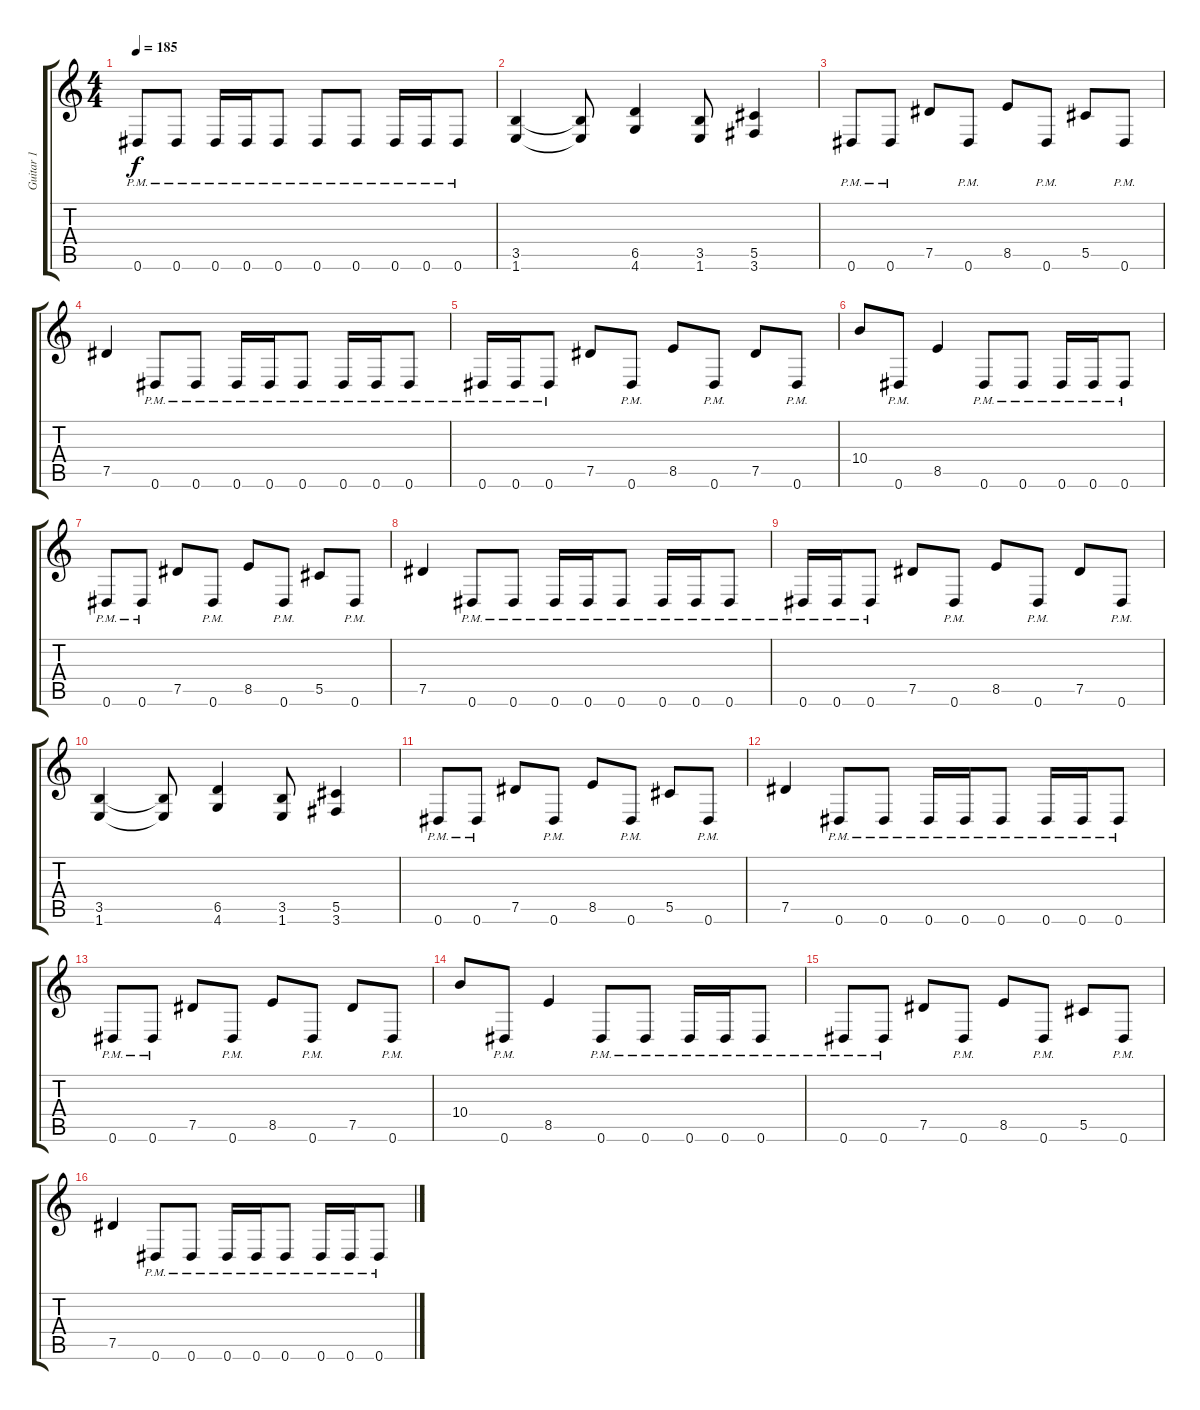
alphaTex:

\track ("Guitar 1" "Guitar 1") {instrument distortionguitar}
\staff {score tabs}
\tuning (Eb4 Bb3 Gb3 Db3 Ab2 Eb2) {hide}
\ts (4 4)
\tempo 185
\clef g2
\ks c
0.6{pm}.8{dy f} 0.6{pm}.8 0.6{pm}.16 0.6{pm}.16 0.6{pm}.8 0.6{pm}.8 0.6{pm}.8 0.6{pm}.16 0.6{pm}.16 0.6{pm}.8 |
(3.5 1.6).4 (3.5{t} 1.6{t}).8 (6.5 4.6).4 (3.5 1.6).8 (5.5 3.6).4 |
0.6{pm}.8 0.6{pm}.8 7.5.8 0.6{pm}.8 8.5.8 0.6{pm}.8 5.5.8 0.6{pm}.8 |
7.5.4 0.6{pm}.8 0.6{pm}.8 0.6{pm}.16 0.6{pm}.16 0.6{pm}.8 0.6{pm}.16 0.6{pm}.16 0.6{pm}.8 |
0.6{pm}.16 0.6{pm}.16 0.6{pm}.8 7.5.8 0.6{pm}.8 8.5.8 0.6{pm}.8 7.5.8 0.6{pm}.8 |
10.4.8 0.6{pm}.8 8.5.4 0.6{pm}.8 0.6{pm}.8 0.6{pm}.16 0.6{pm}.16 0.6{pm}.8 |
0.6{pm}.8 0.6{pm}.8 7.5.8 0.6{pm}.8 8.5.8 0.6{pm}.8 5.5.8 0.6{pm}.8 |
7.5.4 0.6{pm}.8 0.6{pm}.8 0.6{pm}.16 0.6{pm}.16 0.6{pm}.8 0.6{pm}.16 0.6{pm}.16 0.6{pm}.8 |
0.6{pm}.16 0.6{pm}.16 0.6{pm}.8 7.5.8 0.6{pm}.8 8.5.8 0.6{pm}.8 7.5.8 0.6{pm}.8 |
(3.5 1.6).4 (3.5{t} 1.6{t}).8 (6.5 4.6).4 (3.5 1.6).8 (5.5 3.6).4 |
0.6{pm}.8 0.6{pm}.8 7.5.8 0.6{pm}.8 8.5.8 0.6{pm}.8 5.5.8 0.6{pm}.8 |
7.5.4 0.6{pm}.8 0.6{pm}.8 0.6{pm}.16 0.6{pm}.16 0.6{pm}.8 0.6{pm}.16 0.6{pm}.16 0.6{pm}.8 |
0.6{pm}.8 0.6{pm}.8 7.5.8 0.6{pm}.8 8.5.8 0.6{pm}.8 7.5.8 0.6{pm}.8 |
10.4.8 0.6{pm}.8 8.5.4 0.6{pm}.8 0.6{pm}.8 0.6{pm}.16 0.6{pm}.16 0.6{pm}.8 |
0.6{pm}.8 0.6{pm}.8 7.5.8 0.6{pm}.8 8.5.8 0.6{pm}.8 5.5.8 0.6{pm}.8 |
7.5.4 0.6{pm}.8 0.6{pm}.8 0.6{pm}.16 0.6{pm}.16 0.6{pm}.8 0.6{pm}.16 0.6{pm}.16 0.6{pm}.8
